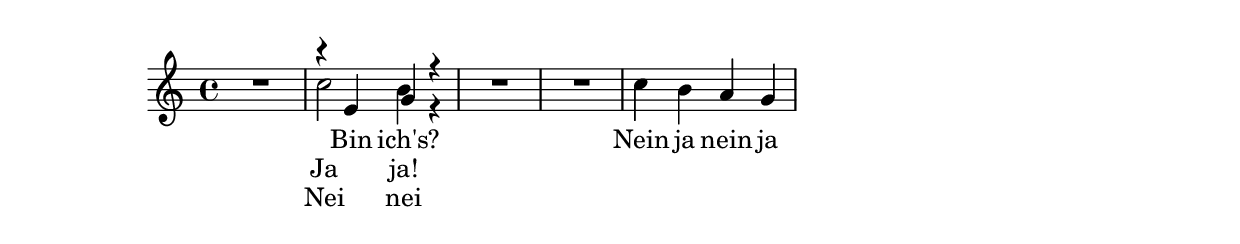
\version "2.18.2"
\book {
  \header {
  }

  \bookpart {
    <<
    \new Staff = Staff \with { }
    \context Staff = Staff {
      \relative c {
        <<
          \new Voice = "voice1" {
            R1*1
            
            <<
              {
                \voiceOne
                r4 e' g r
              }

              \new Voice = "voice2" {
                \voiceTwo
                c2 b4 r
              }
            >>
          
            \oneVoice
            R1*2
            c4 b a g
          }
        >>
      }
    }
    \new Lyrics \lyricsto "voice1" {
      Bin ich's?
      Nein ja nein ja
    }

    \new Lyrics \lyricsto "voice2" {
      Ja ja!
    }

    \new Lyrics \lyricsto "voice2" {
      Nei nei
    }
    >>
  }
}
